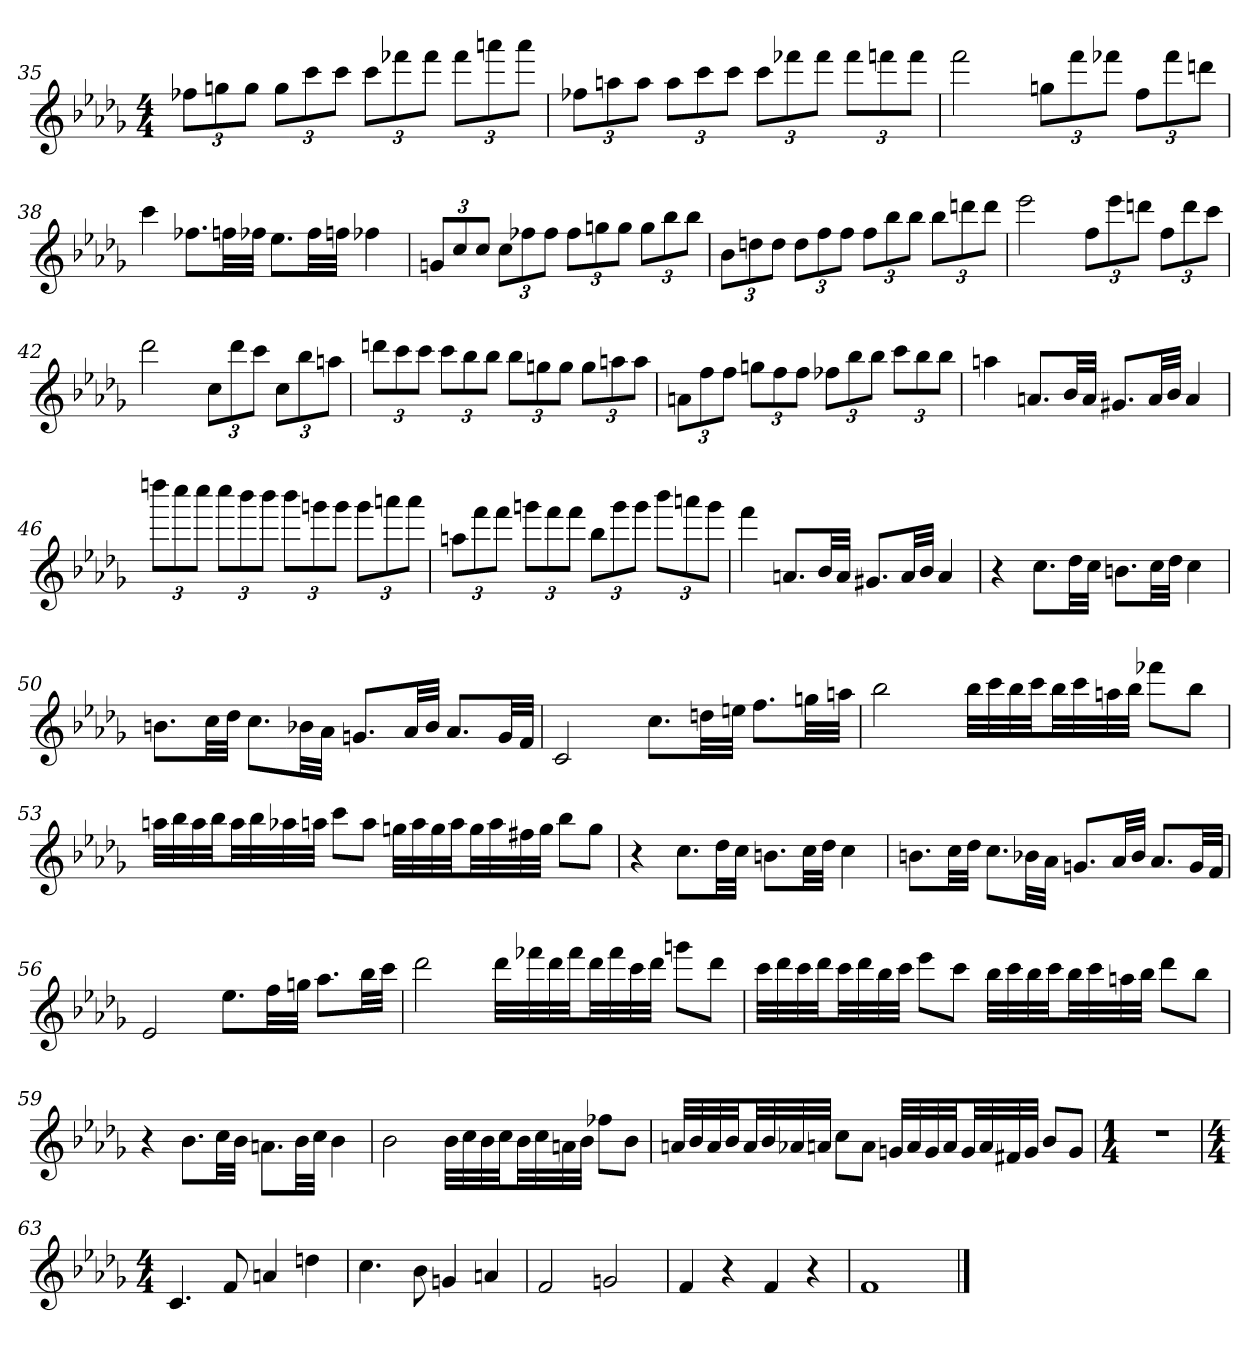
**kern
*part1
*staff1
*clefG2
*k[b-e-a-d-g-]
*D-:
*M4/4
=35
12ff-X\L
12ggn\
12gg\J
12gg\L
12ccc\
12ccc\J
12ccc\L
12fff-X\
12fff-\J
12fff-\L
12aaan\
12aaa\J
=36
12ff-X\L
12aan\
12aa\J
12aa\L
12ccc\
12ccc\J
12ccc\L
12fff-X\
12fff-\J
12fff-\L
12fffn\
12fff\J
=37
2fff
12ggn\L
12fff\
12fff-X\J
12ff\L
12fff-\
12dddn\J
=38
4ccc
8.ff-X\L
32ffn\LL
32ff-X\JJJ
8.ee-\L
32ff-\LL
32ffn\JJJ
4ff-X
=39
12gn/L
12cc/
12cc/J
12cc\L
12ff-X\
12ff-\J
12ff-\L
12ggn\
12gg\J
12gg\L
12bb-\
12bb-\J
=40
12b-\L
12ddn\
12dd\J
12dd\L
12ff\
12ff\J
12ff\L
12bb-\
12bb-\J
12bb-\L
12dddn\
12ddd\J
=41
2eee-
12ff\L
12eee-\
12dddn\J
12ff\L
12ddd\
12ccc\J
=42
2ddd-
12cc\L
12ddd-\
12ccc\J
12cc\L
12bb-\
12aan\J
=43
12dddn\L
12ccc\
12ccc\J
12ccc\L
12bb-\
12bb-\J
12bb-\L
12ggn\
12gg\J
12gg\L
12aan\
12aa\J
=44
12an\L
12ff\
12ff\J
12ggn\L
12ff\
12ff\J
12ff-X\L
12bb-\
12bb-\J
12ccc\L
12bb-\
12bb-\J
=45
4aan
8.an/L
32b-/LL
32a/JJJ
8.g#X/L
32a/LL
32b-/JJJ
4a
=46
12ddddn\L
12cccc\
12cccc\J
12cccc\L
12bbb-\
12bbb-\J
12bbb-\L
12gggn\
12ggg\J
12ggg\L
12aaan\
12aaa\J
=47
12aan\L
12fff\
12fff\J
12gggn\L
12fff\
12fff\J
12bb-\L
12ggg\
12ggg\J
12bbb-\L
12aaan\
12ggg\J
=48
4fff
8.an/L
32b-/LL
32a/JJJ
8.g#X/L
32a/LL
32b-/JJJ
4a
=49
4r
8.cc\L
32dd-\LL
32cc\JJJ
8.bn\L
32cc\LL
32dd-\JJJ
4cc
=50
8.bn\L
32cc\LL
32dd-\JJJ
8.cc\L
32b-X\LL
32a-\JJJ
8.gn/L
32a-/LL
32b-/JJJ
8.a-/L
32g/LL
32f/JJJ
=51
2c
8.cc\L
32ddn\LL
32een\JJJ
8.ff\L
32ggn\LL
32aan\JJJ
=52
2bb-
32bb-\LLL
32ccc\
32bb-\
32ccc\JJ
32bb-\LL
32ccc\
32aan\
32bb-\JJJ
8fff-X\L
8bb-\J
=53
32aan\LLL
32bb-\
32aa\
32bb-\JJ
32aa\LL
32bb-\
32aa-X\
32aan\JJJ
8ccc\L
8aa\J
32ggn\LLL
32aa\
32gg\
32aa\JJ
32gg\LL
32aa\
32ff#X\
32gg\JJJ
8bb-\L
8gg\J
=54
4r
8.cc\L
32dd-\LL
32cc\JJJ
8.bn\L
32cc\LL
32dd-\JJJ
4cc
=55
8.bn\L
32cc\LL
32dd-\JJJ
8.cc\L
32b-X\LL
32a-\JJJ
8.gn/L
32a-/LL
32b-/JJJ
8.a-/L
32g/LL
32f/JJJ
=56
2e-
8.ee-\L
32ff\LL
32ggn\JJJ
8.aa-\L
32bb-\LL
32ccc\JJJ
=57
2ddd-
32ddd-\LLL
32fff-X\
32ddd-\
32fff-\JJ
32ddd-\LL
32fff-\
32ccc\
32ddd-\JJJ
8gggn\L
8ddd-\J
=58
32ccc\LLL
32ddd-\
32ccc\
32ddd-\JJ
32ccc\LL
32ddd-\
32bb-\
32ccc\JJJ
8eee-\L
8ccc\J
32bb-\LLL
32ccc\
32bb-\
32ccc\JJ
32bb-\LL
32ccc\
32aan\
32bb-\JJJ
8ddd-\L
8bb-\J
=59
4r
8.b-\L
32cc\LL
32b-\JJJ
8.an\L
32b-\LL
32cc\JJJ
4b-
=60
2b-
32b-\LLL
32cc\
32b-\
32cc\JJ
32b-\LL
32cc\
32an\
32b-\JJJ
8ff-X\L
8b-\J
=61
32an/LLL
32b-/
32a/
32b-/JJ
32a/LL
32b-/
32a-X/
32an/JJJ
8cc\L
8a\J
32gn/LLL
32a/
32g/
32a/JJ
32g/LL
32a/
32f#X/
32g/JJJ
8b-/L
8g/J
=62
*M1/4
4r
=63
*M4/4
4.c
8f
4an
4ddn
=64
4.cc
8b-
4gn
4an
=65
2f
2gn
=66
4f
4r
4f
4r
=67
1f
==
*-
